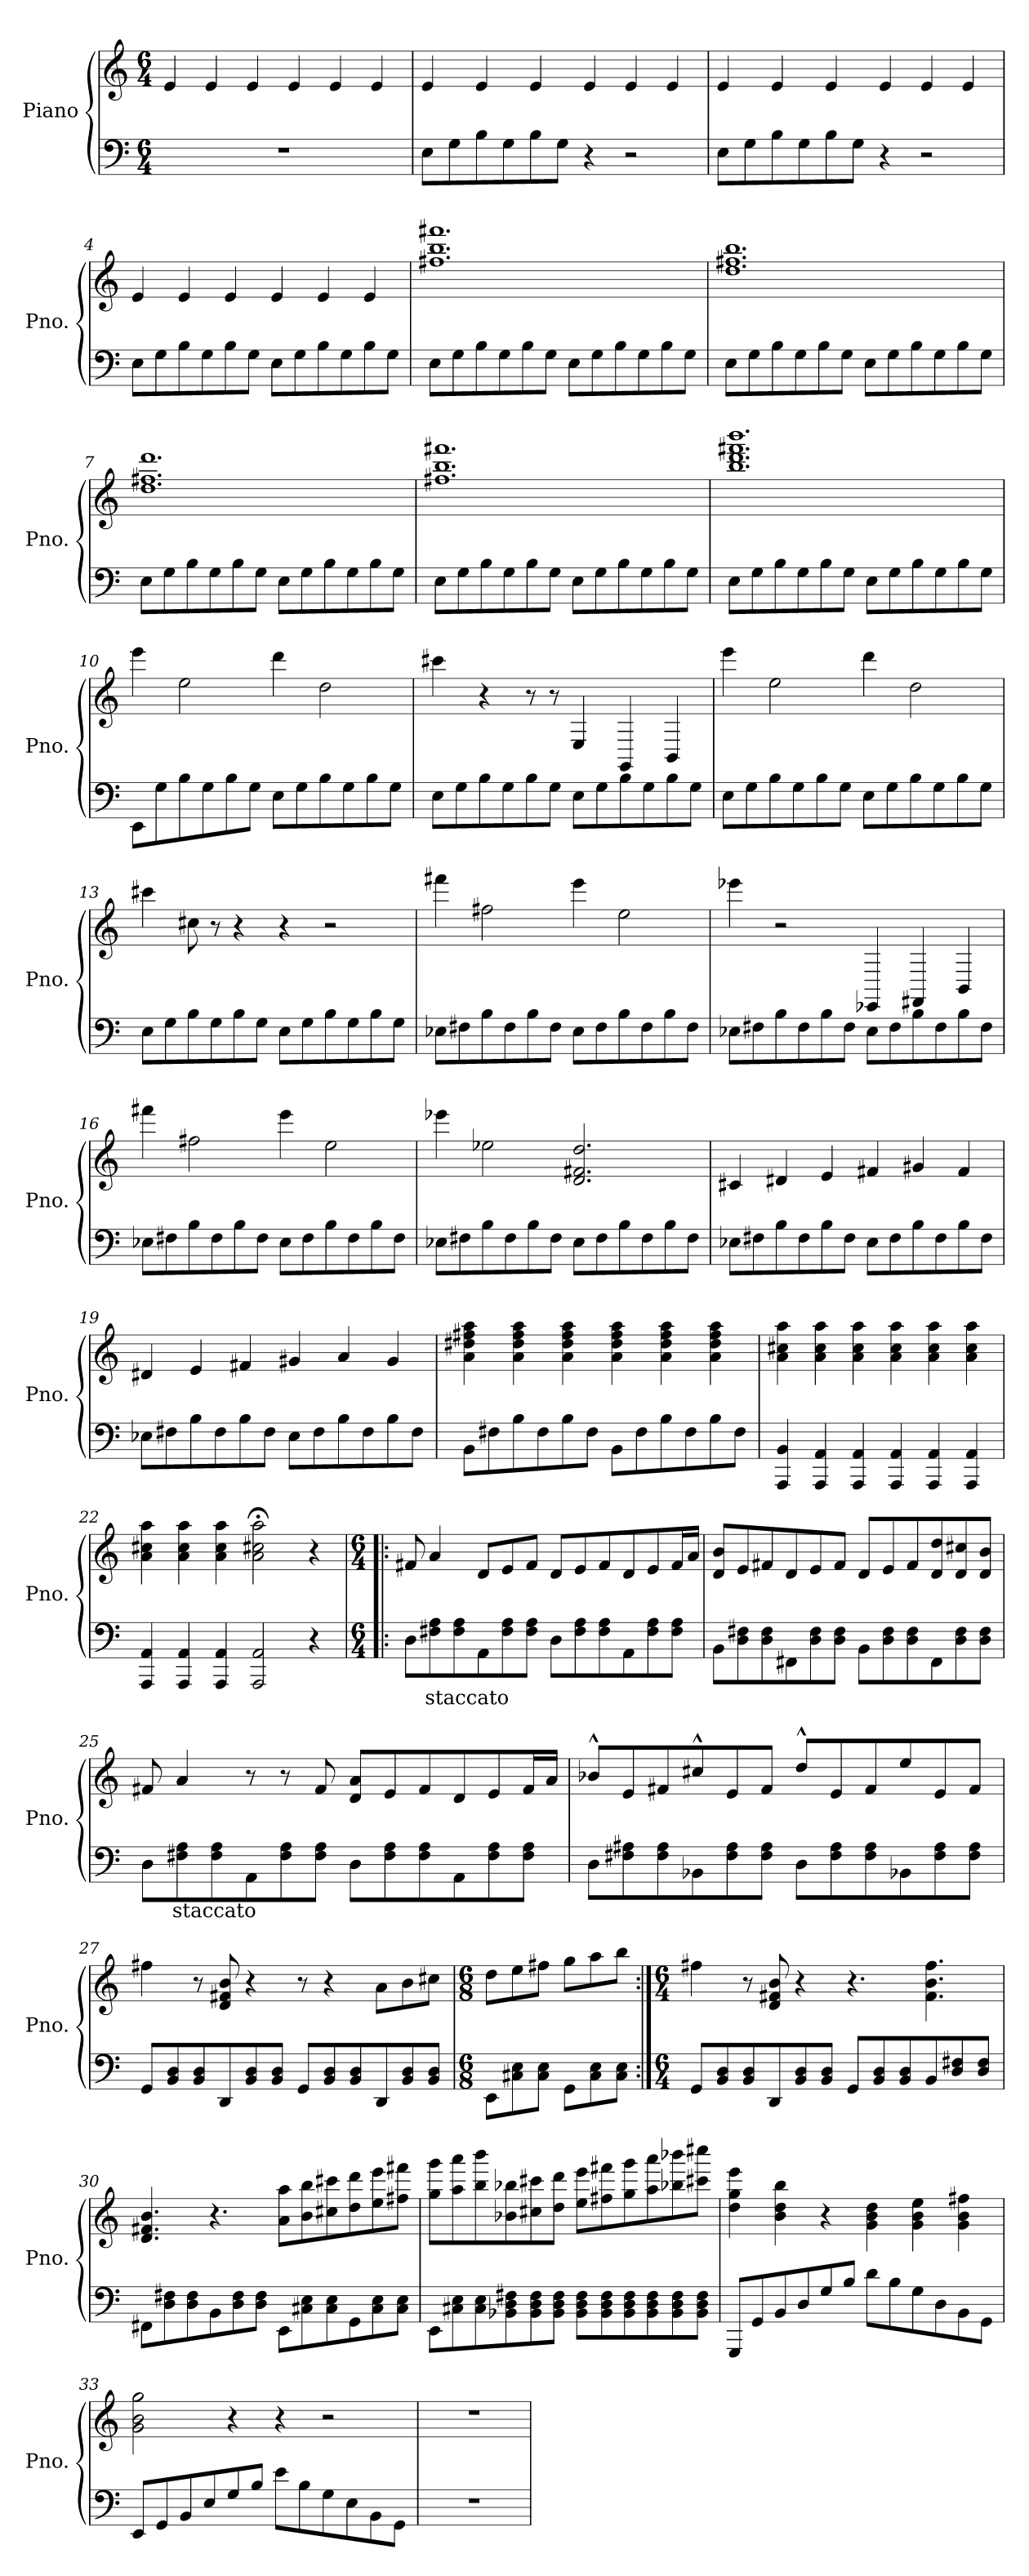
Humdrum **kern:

**kern	**text	**kern
*part1	*part1	*part1
*staff2	*staff2	*staff1
*I"Piano	*	*
*I'Pno.	*	*
*clefF4	*	*clefG2
*k[]	*	*k[]
*C:	*	*C:
*M6/4	*	*M6/4
=1	=1	=1
1.r	.	4e/
.	.	4e/
.	.	4e/
.	.	4e/
.	.	4e/
.	.	4e/
=2	=2	=2
8E\L	.	4e/
8G\	.	.
8B\	.	4e/
8G\	.	.
8B\	.	4e/
8G\J	.	.
4r	.	4e/
2r	.	4e/
.	.	4e/
=3	=3	=3
8E\L	.	4e/
8G\	.	.
8B\	.	4e/
8G\	.	.
8B\	.	4e/
8G\J	.	.
4r	.	4e/
2r	.	4e/
.	.	4e/
=4	=4	=4
8E\L	.	4e/
8G\	.	.
8B\	.	4e/
8G\	.	.
8B\	.	4e/
8G\J	.	.
8E\L	.	4e/
8G\	.	.
8B\	.	4e/
8G\	.	.
8B\	.	4e/
8G\J	.	.
!!LO:LB:g=z
=5	=5	=5
8E\L	.	1.ff#X 1.bb 1.fff#X
8G\	.	.
8B\	.	.
8G\	.	.
8B\	.	.
8G\J	.	.
8E\L	.	.
8G\	.	.
8B\	.	.
8G\	.	.
8B\	.	.
8G\J	.	.
=6	=6	=6
8E\L	.	1.dd 1.ff#X 1.bb
8G\	.	.
8B\	.	.
8G\	.	.
8B\	.	.
8G\J	.	.
8E\L	.	.
8G\	.	.
8B\	.	.
8G\	.	.
8B\	.	.
8G\J	.	.
=7	=7	=7
8E\L	.	1.dd 1.ff#X 1.ddd
8G\	.	.
8B\	.	.
8G\	.	.
8B\	.	.
8G\J	.	.
8E\L	.	.
8G\	.	.
8B\	.	.
8G\	.	.
8B\	.	.
8G\J	.	.
!!LO:LB:g=z
=8	=8	=8
8E\L	.	1.ff#X 1.bb 1.fff#X
8G\	.	.
8B\	.	.
8G\	.	.
8B\	.	.
8G\J	.	.
8E\L	.	.
8G\	.	.
8B\	.	.
8G\	.	.
8B\	.	.
8G\J	.	.
=9	=9	=9
8E\L	.	1.bb 1.ddd 1.fff#X 1.bbb
8G\	.	.
8B\	.	.
8G\	.	.
8B\	.	.
8G\J	.	.
8E\L	.	.
8G\	.	.
8B\	.	.
8G\	.	.
8B\	.	.
8G\J	.	.
=10	=10	=10
8EE\L	.	4eee\
8G\	.	.
8B\	.	2ee\
8G\	.	.
8B\	.	.
8G\J	.	.
8E\L	.	4ddd\
8G\	.	.
8B\	.	2dd\
8G\	.	.
8B\	.	.
8G\J	.	.
!!LO:LB:g=z
=11	=11	=11
8E\L	.	4ccc#X\
8G\	.	.
8B\	.	4r
8G\	.	.
8B\	.	8r
8G\J	.	8r
8E\L	.	4E/
8G\	.	.
8B\	.	4GG/
8G\	.	.
8B\	.	4BB/
8G\J	.	.
=12	=12	=12
8E\L	.	4eee\
8G\	.	.
8B\	.	2ee\
8G\	.	.
8B\	.	.
8G\J	.	.
8E\L	.	4ddd\
8G\	.	.
8B\	.	2dd\
8G\	.	.
8B\	.	.
8G\J	.	.
=13	=13	=13
8E\L	.	4ccc#X\
8G\	.	.
8B\	.	8cc#X\
8G\	.	8r
8B\	.	4r
8G\J	.	.
8E\L	.	4r
8G\	.	.
8B\	.	2r
8G\	.	.
8B\	.	.
8G\J	.	.
!!LO:LB:g=z
=14	=14	=14
8E-X\L	.	4fff#X\
8F#X\	.	.
8B\	.	2ff#X\
8F#\	.	.
8B\	.	.
8F#\J	.	.
8E-\L	.	4eee\
8F#\	.	.
8B\	.	2ee\
8F#\	.	.
8B\	.	.
8F#\J	.	.
=15	=15	=15
8E-X\L	.	4eee-X\
8F#X\	.	.
8B\	.	2r
8F#\	.	.
8B\	.	.
8F#\J	.	.
8E-\L	.	4EE-X/
8F#\	.	.
8B\	.	4FF#X/
8F#\	.	.
8B\	.	4BB/
8F#\J	.	.
=16	=16	=16
8E-X\L	.	4fff#X\
8F#X\	.	.
8B\	.	2ff#X\
8F#\	.	.
8B\	.	.
8F#\J	.	.
8E-\L	.	4eee\
8F#\	.	.
8B\	.	2ee\
8F#\	.	.
8B\	.	.
8F#\J	.	.
!!LO:PB:g=z
=17	=17	=17
8E-X\L	.	4eee-X\
8F#X\	.	.
8B\	.	2ee-X\
8F#\	.	.
8B\	.	.
8F#\J	.	.
8E-\L	.	2.d/ 2.f#X/ 2.dd/
8F#\	.	.
8B\	.	.
8F#\	.	.
8B\	.	.
8F#\J	.	.
=18	=18	=18
8E-X\L	.	4c#X/
8F#X\	.	.
8B\	.	4d#X/
8F#\	.	.
8B\	.	4e/
8F#\J	.	.
8E-\L	.	4f#X/
8F#\	.	.
8B\	.	4g#X/
8F#\	.	.
8B\	.	4f#/
8F#\J	.	.
=19	=19	=19
8E-X\L	.	4d#X/
8F#X\	.	.
8B\	.	4e/
8F#\	.	.
8B\	.	4f#X/
8F#\J	.	.
8E-\L	.	4g#X/
8F#\	.	.
8B\	.	4a/
8F#\	.	.
8B\	.	4g#/
8F#\J	.	.
!!LO:LB:g=z
=20	=20	=20
8BB\L	.	4a\ 4dd#X\ 4ff#X\ 4aa\
8F#X\	.	.
8B\	.	4a\ 4dd#\ 4ff#\ 4aa\
8F#\	.	.
8B\	.	4a\ 4dd#\ 4ff#\ 4aa\
8F#\J	.	.
8BB\L	.	4a\ 4dd#\ 4ff#\ 4aa\
8F#\	.	.
8B\	.	4a\ 4dd#\ 4ff#\ 4aa\
8F#\	.	.
8B\	.	4a\ 4dd#\ 4ff#\ 4aa\
8F#\J	.	.
=21	=21	=21
4AAA/ 4BB/	.	4a\ 4cc#X\ 4aa\
4AAA/ 4AA/	.	4a\ 4cc#\ 4aa\
4AAA/ 4AA/	.	4a\ 4cc#\ 4aa\
4AAA/ 4AA/	.	4a\ 4cc#\ 4aa\
4AAA/ 4AA/	.	4a\ 4cc#\ 4aa\
4AAA/ 4AA/	.	4a\ 4cc#\ 4aa\
=22	=22	=22
4AAA/ 4AA/	.	4a\ 4cc#X\ 4aa\
4AAA/ 4AA/	.	4a\ 4cc#\ 4aa\
4AAA/ 4AA/	.	4a\ 4cc#\ 4aa\
2AAA/ 2AA/	.	2a\;< 2cc#X\;< 2aa\;<
4r	.	4r
!!LO:LB:g=z
=23!|:	=23!|:	=23!|:
*M6/4	*	*M6/4
8D\L	.	8f#X/
8F#X\ 8A\	staccato	4a/
8F#\ 8A\	.	.
8AA\	.	8d/L
8F#\ 8A\	.	8e/
8F#\ 8A\J	.	8f#/J
8D\L	.	8d/L
8F#\ 8A\	.	8e/
8F#\ 8A\	.	8f#/
8AA\	.	8d/
8F#\ 8A\	.	8e/
8F#\ 8A\J	.	16f#/L
.	.	16a/JJ
=24	=24	=24
8BB\L	.	8d/ 8b/L
8D\ 8F#X\	.	8e/
8D\ 8F#\	.	8f#X/
8FF#X\	.	8d/
8D\ 8F#\	.	8e/
8D\ 8F#\J	.	8f#/J
8BB\L	.	8d/L
8D\ 8F#\	.	8e/
8D\ 8F#\	.	8f#/
8FF#\	.	8d/ 8dd/
8D\ 8F#\	.	8d/ 8cc#X/
8D\ 8F#\J	.	8d/ 8b/J
!!LO:LB:g=z
=25	=25	=25
8D\L	.	8f#X/
8F#X\ 8A\	staccato	4a/
8F#\ 8A\	.	.
8AA\	.	8r
8F#\ 8A\	.	8r
8F#\ 8A\J	.	8f#/
8D\L	.	8d/ 8a/L
8F#\ 8A\	.	8e/
8F#\ 8A\	.	8f#/
8AA\	.	8d/
8F#\ 8A\	.	8e/
8F#\ 8A\J	.	16f#/L
.	.	16a/JJ
=26	=26	=26
8D\L	.	8b-X^^/L
8F#X\ 8A#X\	.	8e/
8F#\ 8A#\	.	8f#X/
8BB-X\	.	8cc#X^^/
8F#\ 8A#\	.	8e/
8F#\ 8A#\J	.	8f#/J
8D\L	.	8dd^^/L
8F#\ 8A#\	.	8e/
8F#\ 8A#\	.	8f#/
8BB-X\	.	8ee/
8F#\ 8A#\	.	8e/
8F#\ 8A#\J	.	8f#/J
!!LO:LB:g=z
=27	=27	=27
8GG/L	.	4ff#X\
8BB/ 8D/	.	.
8BB/ 8D/	.	8r
8DD/	.	8d/ 8f#X/ 8b/
8BB/ 8D/	.	4r
8BB/ 8D/J	.	.
8GG/L	.	8r
8BB/ 8D/	.	4r
8BB/ 8D/	.	.
8DD/	.	8a\L
8BB/ 8D/	.	8b\
8BB/ 8D/J	.	8cc#X\J
=28	=28	=28
*M6/8	*	*M6/8
8EE\L	.	8dd\L
8C#X\ 8E\	.	8ee\
8C#\ 8E\J	.	8ff#X\J
8GG\L	.	8gg\L
8C#\ 8E\	.	8aa\
8C#\ 8E\J	.	8bb\J
=29:|!	=29:|!	=29:|!
*M6/4	*	*M6/4
8GG/L	.	4ff#X\
8BB/ 8D/	.	.
8BB/ 8D/	.	8r
8DD/	.	8d/ 8f#X/ 8b/
8BB/ 8D/	.	4r
8BB/ 8D/J	.	.
8GG/L	.	4.r
8BB/ 8D/	.	.
8BB/ 8D/	.	.
8BB/	.	4.f#\ 4.b\ 4.ff#\
8D/ 8F#X/	.	.
8D/ 8F#/J	.	.
!!LO:PB:g=z
=30	=30	=30
8FF#X\L	.	4.d/ 4.f#X/ 4.b/
8D\ 8F#X\	.	.
8D\ 8F#\	.	.
8BB\	.	4.r
8D\ 8F#\	.	.
8D\ 8F#\J	.	.
8EE\L	.	8a\ 8aa\L
8C#X\ 8E\	.	8b\ 8bb\
8C#\ 8E\	.	8cc#X\ 8ccc#X\
8GG\	.	8dd\ 8ddd\
8C#\ 8E\	.	8ee\ 8eee\
8C#\ 8E\J	.	8ff#X\ 8fff#X\J
=31	=31	=31
8EE\L	.	8gg\ 8ggg\L
8C#X\ 8E\	.	8aa\ 8aaa\
8C#\ 8E\	.	8bb\ 8bbb\
8BB-X\ 8D\ 8F#X\	.	8b-X\ 8bb-X\
8BB-\ 8D\ 8F#\	.	8cc#X\ 8ccc#X\
8BB-\ 8D\ 8F#\J	.	8dd\ 8ddd\J
8BB-\ 8D\ 8F#\L	.	8ee\ 8eee\L
8BB-\ 8D\ 8F#\	.	8ff#X\ 8fff#X\
8BB-\ 8D\ 8F#\	.	8gg\ 8ggg\
8BB-\ 8D\ 8F#\	.	8aa\ 8aaa\
8BB-\ 8D\ 8F#\	.	8bb-X\ 8bbb-X\
8BB-\ 8D\ 8F#\J	.	8ccc#X\ 8cccc#X\J
!!LO:LB:g=z
=32	=32	=32
8GGG/L	.	4dd\ 4gg\ 4eee\
8GG/	.	.
8BB/	.	4b\ 4dd\ 4bb\
8D/	.	.
8G/	.	4r
8B/J	.	.
8d\L	.	4g\ 4b\ 4dd\
8B\	.	.
8G\	.	4g\ 4b\ 4ee\
8D\	.	.
8BB\	.	4g\ 4b\ 4ff#X\
8GG\J	.	.
=33	=33	=33
8EE/L	.	2g\ 2b\ 2gg\
8GG/	.	.
8BB/	.	.
8E/	.	.
8G/	.	4r
8B/J	.	.
8e\L	.	4r
8B\	.	.
8G\	.	2r
8E\	.	.
8BB\	.	.
8GG\J	.	.
=34	=34	=34
1.r	.	1.r
=	=	=
*-	*-	*-
